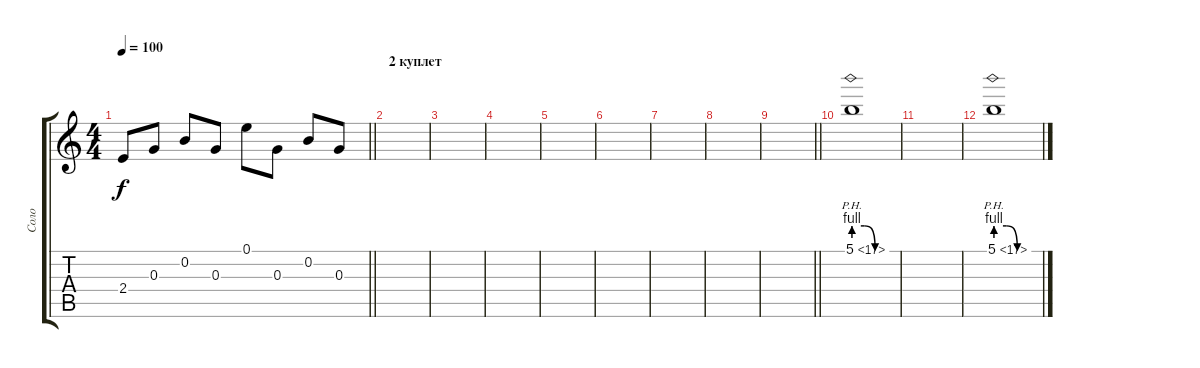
\track ("Соло" "Соло") {instrument overdrivenguitar}
\staff {score tabs}
\tuning (E4 B3 G3 D3 A2 E2) {hide}
\ts (4 4)
\tempo 100
\clef g2
\barLineRight lightlight
\ks c
2.4.8{dy f} 0.3.8 0.2.8 0.3.8 0.1.8 0.3.8 0.2.8 0.3.8 |
\section ("" "2 куплет")
|
|
|
|
|
|
|
\barLineRight lightlight
|
5.1{be (custom 0 4 15 4 30 0 60 0) ph 12}.1 |
|
5.1{be (custom 0 4 15 4 30 0 60 0) ph 12}.1
